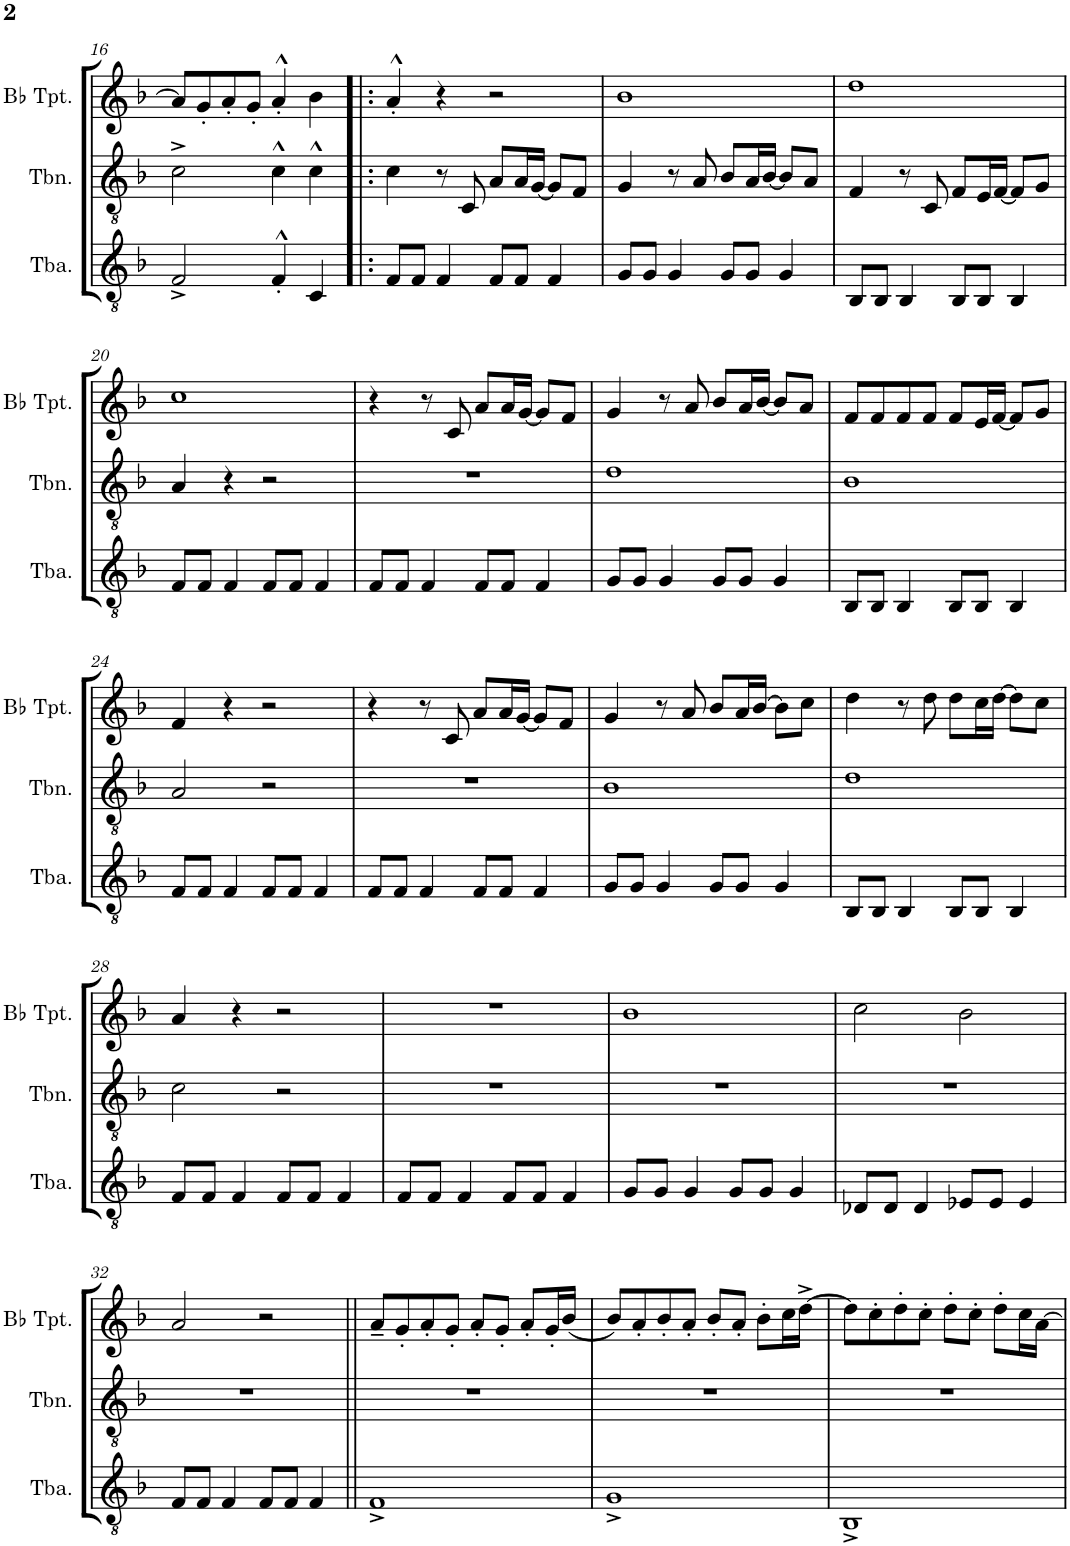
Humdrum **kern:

**kern	**kern	**kern
*part3	*part2	*part1
*staff3	*staff2	*staff1
*I"Tuba	*I"Trombone	*I"Bb Trumpet
*I'Tba.	*I'Tbn.	*I'Bb Tpt.
!!LO:PB:g=z
*clefGv2	*clefGv2	*clefG2
*Trd1c2	*Trd1c2	*Trd1c2
*k[b-]	*k[b-]	*k[b-]
*M4/4	*M4/4	*M4/4
=16	=16	=16
2F^/	2c^\	8a/L]
.	.	8g'/
.	.	8a'/
.	.	8g'/J
4F'^^/	4c^^\	4a'^^/
4C/	4c^^\	4b-\
=17!|:	=17!|:	=17!|:
8F/L	4c\	4a'^^/
8F/J	.	.
4F/	8r	4r
.	8C/	.
8F/L	8A/L	2r
8F/J	16A/L	.
.	[<16G/JJ	.
4F/	8G/L]	.
.	8F/J	.
=18	=18	=18
8G/L	4G/	1b-
8G/J	.	.
4G/	8r	.
.	8A/	.
8G/L	8B-/L	.
8G/J	16A/L	.
.	[<16B-/JJ	.
4G/	8B-/L]	.
.	8A/J	.
=19	=19	=19
8BB-/L	4F/	1dd
8BB-/J	.	.
4BB-/	8r	.
.	8C/	.
8BB-/L	8F/L	.
8BB-/J	16E/L	.
.	[<16F/JJ	.
4BB-/	8F/L]	.
.	8G/J	.
!!LO:LB:g=z
=20	=20	=20
8F/L	4A/	1cc
8F/J	.	.
4F/	4r	.
8F/L	2r	.
8F/J	.	.
4F/	.	.
=21	=21	=21
8F/L	1r	4r
8F/J	.	.
4F/	.	8r
.	.	8c/
8F/L	.	8a/L
8F/J	.	16a/L
.	.	[<16g/JJ
4F/	.	8g/L]
.	.	8f/J
=22	=22	=22
8G/L	1d	4g/
8G/J	.	.
4G/	.	8r
.	.	8a/
8G/L	.	8b-/L
8G/J	.	16a/L
.	.	[<16b-/JJ
4G/	.	8b-/L]
.	.	8a/J
=23	=23	=23
8BB-/L	1B-	8f/L
8BB-/J	.	8f/
4BB-/	.	8f/
.	.	8f/J
8BB-/L	.	8f/L
8BB-/J	.	16e/L
.	.	[<16f/JJ
4BB-/	.	8f/L]
.	.	8g/J
!!LO:LB:g=z
=24	=24	=24
8F/L	2A/	4f/
8F/J	.	.
4F/	.	4r
8F/L	2r	2r
8F/J	.	.
4F/	.	.
=25	=25	=25
8F/L	1r	4r
8F/J	.	.
4F/	.	8r
.	.	8c/
8F/L	.	8a/L
8F/J	.	16a/L
.	.	[<16g/JJ
4F/	.	8g/L]
.	.	8f/J
=26	=26	=26
8G/L	1B-	4g/
8G/J	.	.
4G/	.	8r
.	.	8a/
8G/L	.	8b-/L
8G/J	.	16a/L
.	.	[>16b-/JJ
4G/	.	8b-\L]
.	.	8cc\J
=27	=27	=27
8BB-/L	1d	4dd\
8BB-/J	.	.
4BB-/	.	8r
.	.	8dd\
8BB-/L	.	8dd\L
8BB-/J	.	16cc\L
.	.	[>16dd\JJ
4BB-/	.	8dd\L]
.	.	8cc\J
!!LO:LB:g=z
=28	=28	=28
8F/L	2c\	4a/
8F/J	.	.
4F/	.	4r
8F/L	2r	2r
8F/J	.	.
4F/	.	.
=29	=29	=29
8F/L	1r	1r
8F/J	.	.
4F/	.	.
8F/L	.	.
8F/J	.	.
4F/	.	.
=30	=30	=30
8G/L	1r	1b-
8G/J	.	.
4G/	.	.
8G/L	.	.
8G/J	.	.
4G/	.	.
=31	=31	=31
8D-X/L	1r	2cc\
8D-/J	.	.
4D-/	.	.
8E-X/L	.	2b-\
8E-/J	.	.
4E-/	.	.
!!LO:LB:g=z
=32	=32	=32
8F/L	1r	2a/
8F/J	.	.
4F/	.	.
8F/L	.	2r
8F/J	.	.
4F/	.	.
=33||	=33||	=33||
1F^	1r	8a~/L
.	.	8g'/
.	.	8a'/
.	.	8g'/J
.	.	8a'/L
.	.	8g'/J
.	.	8a'/L
.	.	16g'/L
.	.	(<16b-/JJ
=34	=34	=34
1G^	1r	8b-/L)
.	.	8a'/
.	.	8b-'/
.	.	8a'/J
.	.	8b-'/L
.	.	8a'/J
.	.	8b-'\L
.	.	16cc\L
.	.	[>16dd^\JJ
=35	=35	=35
1BB-^	1r	8dd\L]
.	.	8cc'\
.	.	8dd'\
.	.	8cc'\J
.	.	8dd'\L
.	.	8cc'\J
.	.	8dd'\L
.	.	16cc\L
.	.	[>16a\JJ
=	=	=
*-	*-	*-
